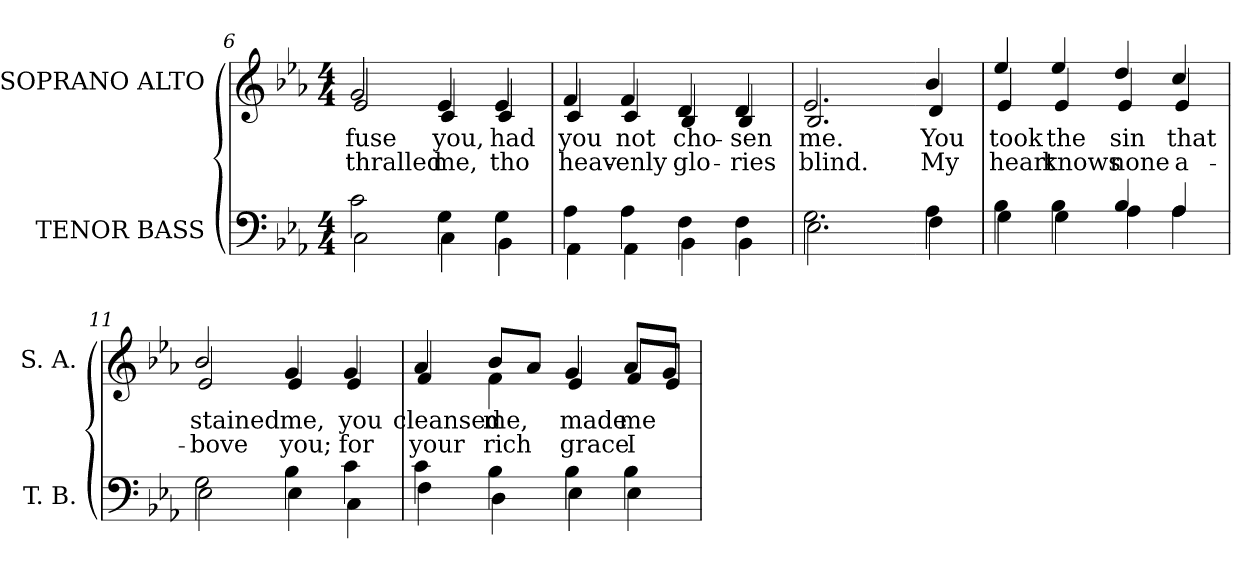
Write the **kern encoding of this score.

**kern	**kern	**text	**text
*part2	*part1	*part1	*part1
*staff2	*staff1	*staff1	*staff1
*I"TENOR BASS	*I"SOPRANO ALTO	*	*
*I'T. B.	*I'S. A.	*	*
*clefF4	*clefG2	*	*
*k[b-e-a-]	*k[b-e-a-]	*	*
*E-:	*E-:	*	*
*M4/4	*M4/4	*	*
=6	=6	=6	=6
*^	*	*	*
!	!	!	!LO:LY:b:color=#000000	!LO:LY:b:color=#000000
*	*	*^	*	*
2ci\	2Ci\	2gi/	2e-i/	-fuse	-thralled
!	!	!	!	!LO:LY:b:color=#000000	!LO:LY:b:color=#000000
4Gi\	4Ci\	4e-i/	4ci/	you,	me,
!	!	!	!	!LO:LY:b:color=#000000	!LO:LY:b:color=#000000
4Gi\	4BB-i\	4e-i/	4ci/	had	tho
=7	=7	=7	=7	=7	=7
!	!	!	!	!LO:LY:b:color=#000000	!LO:LY:b:color=#000000
4A-i\	4AA-i\	4fi/	4ci/	you	heav-
!	!	!	!	!LO:LY:b:color=#000000	!LO:LY:b:color=#000000
4A-i\	4AA-i\	4fi/	4ci/	not	-enly
!	!	!	!	!LO:LY:b:color=#000000	!LO:LY:b:color=#000000
4Fi\	4BB-i\	4di/	4B-i/	cho-	glo-
!	!	!	!	!LO:LY:b:color=#000000	!LO:LY:b:color=#000000
4Fi\	4BB-i\	4di/	4B-i/	-sen	-ries
=8	=8	=8	=8	=8	=8
!	!	!	!	!LO:LY:b:color=#000000	!LO:LY:b:color=#000000
2.Gi\	2.E-i\	2.e-i/	2.B-i/	me.	blind.
!!LO:LB:g=z	!!
=9-	=9-	=9-	=9-	=9-	=9-
!	!	!	!	!LO:LY:b:color=#000000	!LO:LY:b:color=#000000
4A-i\	4Fi\	4b-i/	4di/	You	My
=10	=10	=10	=10	=10	=10
!	!	!	!	!LO:LY:b:color=#000000	!LO:LY:b:color=#000000
4B-i\	4Gi\	4ee-i/	4e-i/	took	heart
!	!	!	!	!LO:LY:b:color=#000000	!LO:LY:b:color=#000000
4B-i\	4Gi\	4ee-i/	4e-i/	the	knows
!	!	!	!	!LO:LY:b:color=#000000	!LO:LY:b:color=#000000
4B-i/	4A-i\	4ddi/	4e-i/	sin	none
!	!	!	!	!LO:LY:b:color=#000000	!LO:LY:b:color=#000000
4A-i/	4A-i\	4cci/	4e-i/	that	a-
=11	=11	=11	=11	=11	=11
!	!	!	!	!LO:LY:b:color=#000000	!LO:LY:b:color=#000000
2Gi\	2E-i\	2b-i/	2e-i/	stained	-bove
!	!	!	!	!LO:LY:b:color=#000000	!LO:LY:b:color=#000000
4B-i\	4E-i\	4gi/	4e-i/	me,	you;
!	!	!	!	!LO:LY:b:color=#000000	!LO:LY:b:color=#000000
4ci\	4Ci\	4gi/	4e-i/	you	for
=12	=12	=12	=12	=12	=12
!	!	!	!	!LO:LY:b:color=#000000	!LO:LY:b:color=#000000
4ci\	4Fi\	4a-i/	4fi/	cleansed	your
!	!	!	!	!LO:LY:b:color=#000000	!LO:LY:b:color=#000000
4B-i\	4Di\	8b-i/L	4fi\	me,	rich
.	.	8a-i/J	.	.	.
!	!	!	!	!LO:LY:b:color=#000000	!LO:LY:b:color=#000000
4B-i\	4E-i\	4gi/	4e-i/	made	grace
!	!	!	!	!LO:LY:b:color=#000000	!LO:LY:b:color=#000000
4B-i\	4E-i\	8a-i/L	8fi/L	me	I
.	.	8gi/J	8e-i/J	.	.
*v	*v	*	*	*	*
*	*v	*v	*	*
=	=	=	=
*-	*-	*-	*-
